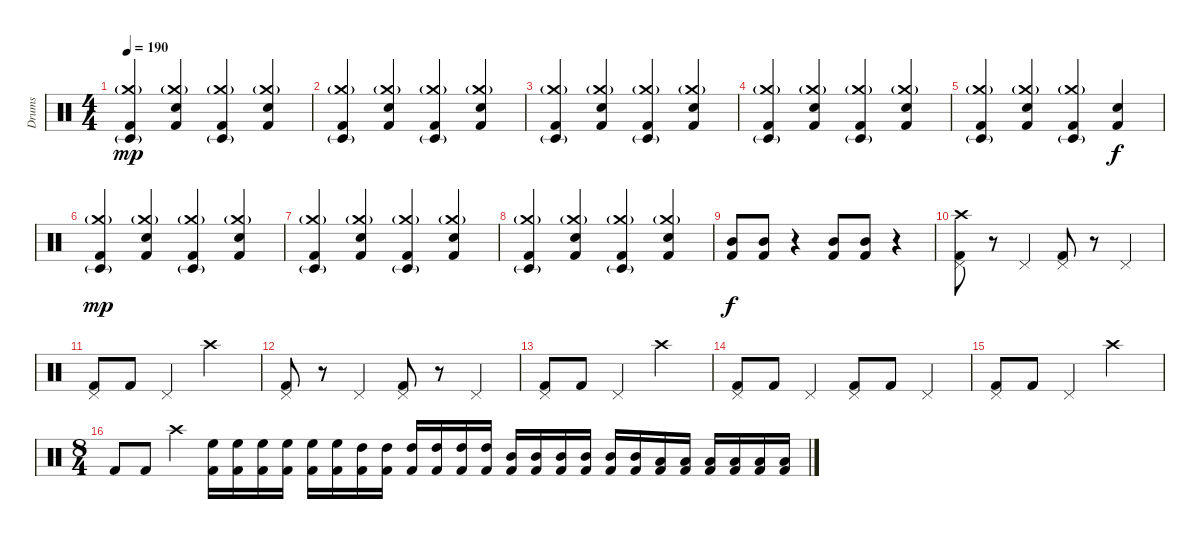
\track ("Drums" "Drums") {instrument percussion}
\staff {score}
\articulation defaults
\ts (4 4)
\tempo 190
\clef neutral
\ks c
("Kick (hit) 2" "Crash medium (hit)"{g} "Timbale low (hit)"{g}).4{dy mp} ("Kick (hit) 2" "Crash medium (hit)"{g} "Snare (hit) 2").4 ("Kick (hit) 2" "Crash medium (hit)"{g} "Timbale low (hit)"{g}).4 ("Kick (hit) 2" "Crash medium (hit)"{g} "Snare (hit) 2").4 |
("Kick (hit) 2" "Crash medium (hit)"{g} "Timbale low (hit)"{g}).4 ("Kick (hit) 2" "Crash medium (hit)"{g} "Snare (hit) 2").4 ("Kick (hit) 2" "Crash medium (hit)"{g} "Timbale low (hit)"{g}).4 ("Kick (hit) 2" "Crash medium (hit)"{g} "Snare (hit) 2").4 |
("Kick (hit) 2" "Crash medium (hit)"{g} "Timbale low (hit)"{g}).4 ("Kick (hit) 2" "Crash medium (hit)"{g} "Snare (hit) 2").4 ("Kick (hit) 2" "Crash medium (hit)"{g} "Timbale low (hit)"{g}).4 ("Kick (hit) 2" "Crash medium (hit)"{g} "Snare (hit) 2").4 |
("Kick (hit) 2" "Crash medium (hit)"{g} "Timbale low (hit)"{g}).4 ("Kick (hit) 2" "Crash medium (hit)"{g} "Snare (hit) 2").4 ("Kick (hit) 2" "Crash medium (hit)"{g} "Timbale low (hit)"{g}).4 ("Kick (hit) 2" "Crash medium (hit)"{g} "Snare (hit) 2").4 |
("Kick (hit) 2" "Crash medium (hit)"{g} "Timbale low (hit)"{g}).4 ("Kick (hit) 2" "Crash medium (hit)"{g} "Snare (hit) 2").4 ("Kick (hit) 2" "Crash medium (hit)"{g} "Timbale low (hit)"{g}).4 ("Kick (hit) 2" "Snare (hit) 2").4{dy f} |
("Kick (hit) 2" "Crash medium (hit)"{g} "Timbale low (hit)"{g}).4{dy mp} ("Kick (hit) 2" "Crash medium (hit)"{g} "Snare (hit) 2").4 ("Kick (hit) 2" "Crash medium (hit)"{g} "Timbale low (hit)"{g}).4 ("Kick (hit) 2" "Crash medium (hit)"{g} "Snare (hit) 2").4 |
("Kick (hit) 2" "Crash medium (hit)"{g} "Timbale low (hit)"{g}).4 ("Kick (hit) 2" "Crash medium (hit)"{g} "Snare (hit) 2").4 ("Kick (hit) 2" "Crash medium (hit)"{g} "Timbale low (hit)"{g}).4 ("Kick (hit) 2" "Crash medium (hit)"{g} "Snare (hit) 2").4 |
("Kick (hit) 2" "Crash medium (hit)"{g} "Timbale low (hit)"{g}).4 ("Kick (hit) 2" "Crash medium (hit)"{g} "Snare (hit) 2").4 ("Kick (hit) 2" "Crash medium (hit)"{g} "Timbale low (hit)"{g}).4 ("Kick (hit) 2" "Crash medium (hit)"{g} "Snare (hit) 2").4 |
("Kick (hit) 2" "Mid Tom (hit)").8{dy f} ("Kick (hit) 2" "Mid Tom (hit)").8 r.4 ("Kick (hit) 2" "Mid Tom (hit)").8 ("Kick (hit) 2" "Mid Tom (hit)").8 r.4 |
("Kick (hit) 2" "Pedal Hi-Hat (hit)" "Crash high (hit)").8 r.8 "Pedal Hi-Hat (hit)".4 ("Kick (hit) 2" "Pedal Hi-Hat (hit)").8 r.8 "Pedal Hi-Hat (hit)".4 |
("Kick (hit) 2" "Pedal Hi-Hat (hit)").8 "Kick (hit) 2".8 "Pedal Hi-Hat (hit)".4 "Crash high (hit)".2 |
("Kick (hit) 2" "Pedal Hi-Hat (hit)").8 r.8 "Pedal Hi-Hat (hit)".4 ("Kick (hit) 2" "Pedal Hi-Hat (hit)").8 r.8 "Pedal Hi-Hat (hit)".4 |
("Kick (hit) 2" "Pedal Hi-Hat (hit)").8 "Kick (hit) 2".8 "Pedal Hi-Hat (hit)".4 "Crash high (hit)".2 |
("Kick (hit) 2" "Pedal Hi-Hat (hit)").8 "Kick (hit) 2".8 "Pedal Hi-Hat (hit)".4 ("Kick (hit) 2" "Pedal Hi-Hat (hit)").8 "Kick (hit) 2".8 "Pedal Hi-Hat (hit)".4 |
("Kick (hit) 2" "Pedal Hi-Hat (hit)").8 "Kick (hit) 2".8 "Pedal Hi-Hat (hit)".4 "Crash high (hit)".2 |
\ts (8 4)
"Kick (hit) 2".8 "Kick (hit) 2".8 "Crash high (hit)".4 ("Kick (hit) 2" "High Floor Tom (hit)").16 ("Kick (hit) 2" "High Floor Tom (hit)").16 ("Kick (hit) 2" "High Floor Tom (hit)").16 ("Kick (hit) 2" "High Floor Tom (hit)").16 ("Kick (hit) 2" "High Floor Tom (hit)").16 ("Kick (hit) 2" "High Floor Tom (hit)").16 ("Kick (hit) 2" "High Tom (hit)").16 ("Kick (hit) 2" "High Tom (hit)").16 ("Kick (hit) 2" "High Tom (hit)").16 ("Kick (hit) 2" "High Tom (hit)").16 ("Kick (hit) 2" "High Tom (hit)").16 ("Kick (hit) 2" "High Tom (hit)").16 ("Kick (hit) 2" "Mid Tom (hit)").16 ("Kick (hit) 2" "Mid Tom (hit)").16 ("Kick (hit) 2" "Mid Tom (hit)").16 ("Kick (hit) 2" "Mid Tom (hit)").16 ("Kick (hit) 2" "Mid Tom (hit)").16 ("Kick (hit) 2" "Mid Tom (hit)").16 ("Kick (hit) 2" "Low Tom (hit)").16 ("Kick (hit) 2" "Low Tom (hit)").16 ("Kick (hit) 2" "Low Tom (hit)").16 ("Kick (hit) 2" "Low Tom (hit)").16 ("Kick (hit) 2" "Low Tom (hit)").16 ("Kick (hit) 2" "Low Tom (hit)").16
